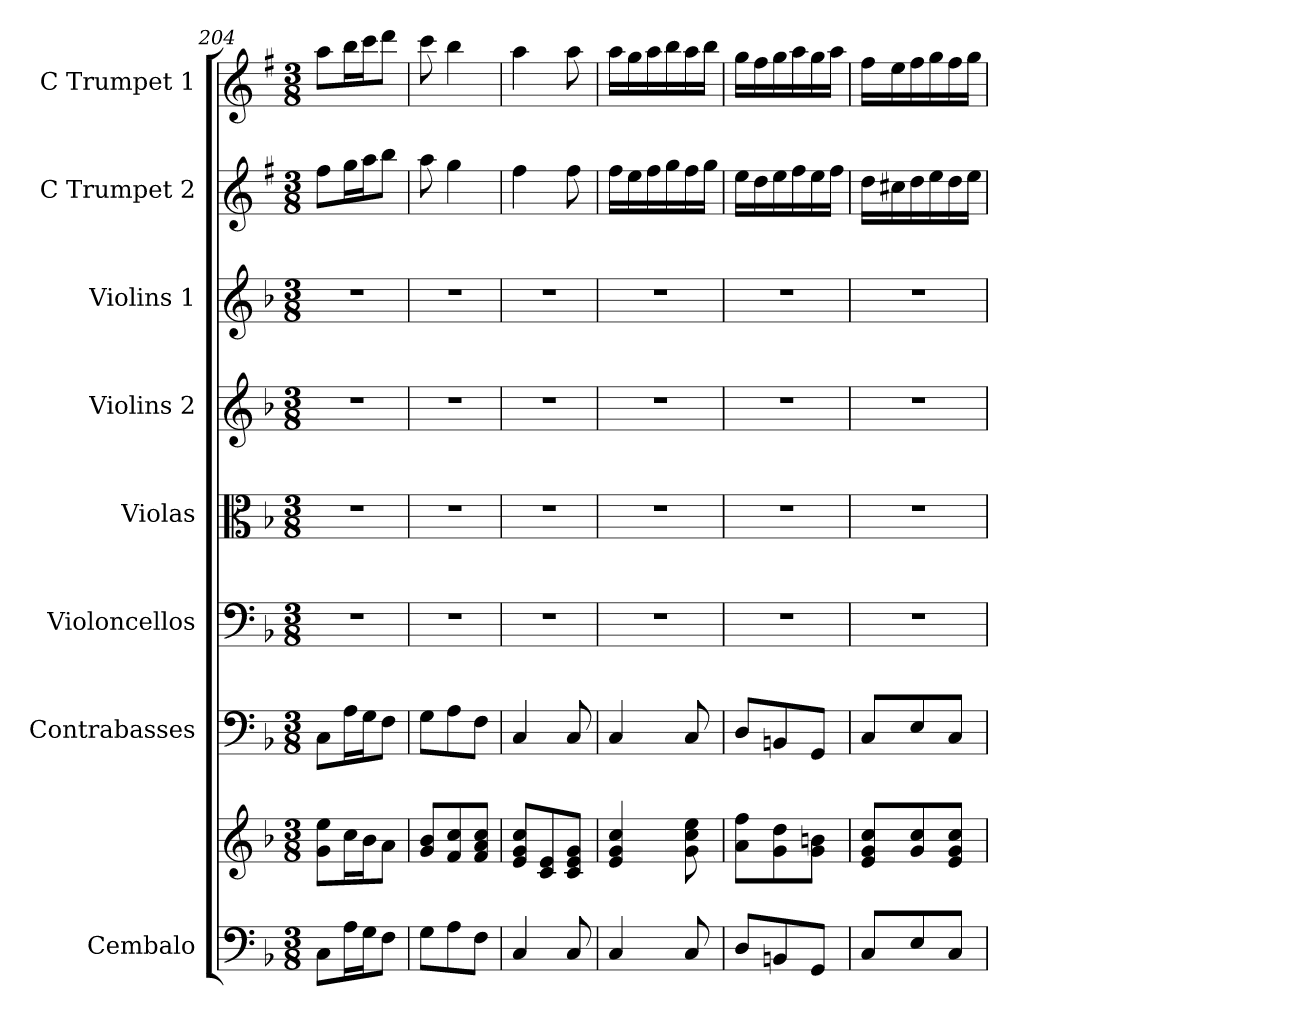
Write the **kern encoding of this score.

**kern	**kern	**kern	**kern	**kern	**kern	**kern	**kern	**kern
*part8	*part8	*part7	*part6	*part5	*part4	*part3	*part2	*part1
*staff9	*staff8	*staff7	*staff6	*staff5	*staff4	*staff3	*staff2	*staff1
*I"Cembalo	*	*I"Contrabasses	*I"Violoncellos	*I"Violas	*I"Violins 2	*I"Violins 1	*I"C Trumpet 2	*I"C Trumpet 1
*I'Cbl.	*	*I'Cbs.	*I'Vcs.	*I'Vlas.	*I'Vlns. 2	*I'Vlns. 1	*I'C Tpt. 2	*I'C Tpt. 1
*clefF4	*clefG2	*clefF4	*clefF4	*clefC3	*clefG2	*clefG2	*clefG2	*clefG2
*	*	*	*	*	*	*	*ITrd1c2	*ITrd1c2
*k[b-]	*k[b-]	*k[b-]	*k[b-]	*k[b-]	*k[b-]	*k[b-]	*k[b-]	*k[b-]
*M3/8	*M3/8	*M3/8	*M3/8	*M3/8	*M3/8	*M3/8	*M3/8	*M3/8
=204	=204	=204	=204	=204	=204	=204	=204	=204
8C\L	8g\ 8ee\L	8C\L	4.r	4.r	4.r	4.r	8ee\L	8gg\L
16A\L	16cc\L	16A\L	.	.	.	.	16ff\L	16aa\L
16G\J	16b-\J	16G\J	.	.	.	.	16gg\J	16bb-\J
8F\J	8a\J	8F\J	.	.	.	.	8aa\J	8ccc\J
=205	=205	=205	=205	=205	=205	=205	=205	=205
8G\L	8g/ 8b-/L	8G\L	4.r	4.r	4.r	4.r	8gg\	8bb-\
8A\	8f/ 8cc/	8A\	.	.	.	.	4ff\	4aa\
8F\J	8f/ 8a/ 8cc/J	8F\J	.	.	.	.	.	.
=206	=206	=206	=206	=206	=206	=206	=206	=206
4C/	8e/ 8g/ 8cc/L	4C/	4.r	4.r	4.r	4.r	4ee\	4gg\
.	8c/ 8e/	.	.	.	.	.	.	.
8C/	8c/ 8e/ 8g/J	8C/	.	.	.	.	8ee\	8gg\
=207	=207	=207	=207	=207	=207	=207	=207	=207
4C/	4e/ 4g/ 4cc/	4C/	4.r	4.r	4.r	4.r	16ee\LL	16gg\LL
.	.	.	.	.	.	.	16dd\	16ff\
.	.	.	.	.	.	.	16ee\	16gg\
.	.	.	.	.	.	.	16ff\	16aa\
8C/	8g\ 8cc\ 8ee\	8C/	.	.	.	.	16ee\	16gg\
.	.	.	.	.	.	.	16ff\JJ	16aa\JJ
!!LO:PB:g=z
=208	=208	=208	=208	=208	=208	=208	=208	=208
8D/L	8a\ 8ff\L	8D/L	4.r	4.r	4.r	4.r	16dd\LL	16ff\LL
.	.	.	.	.	.	.	16cc\	16ee\
8BBn/	8g\ 8dd\	8BBn/	.	.	.	.	16dd\	16ff\
.	.	.	.	.	.	.	16ee\	16gg\
8GG/J	8g\ 8bn\J	8GG/J	.	.	.	.	16dd\	16ff\
.	.	.	.	.	.	.	16ee\JJ	16gg\JJ
=209	=209	=209	=209	=209	=209	=209	=209	=209
8C/L	8e/ 8g/ 8cc/L	8C/L	4.r	4.r	4.r	4.r	16cc\LL	16ee\LL
.	.	.	.	.	.	.	16bn\	16dd\
8E/	8g/ 8cc/	8E/	.	.	.	.	16cc\	16ee\
.	.	.	.	.	.	.	16dd\	16ff\
8C/J	8e/ 8g/ 8cc/J	8C/J	.	.	.	.	16cc\	16ee\
.	.	.	.	.	.	.	16dd\JJ	16ff\JJ
=	=	=	=	=	=	=	=	=
*-	*-	*-	*-	*-	*-	*-	*-	*-
